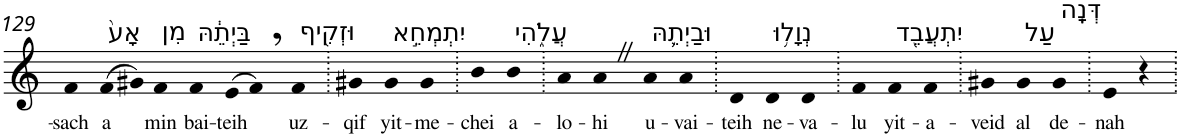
**kern	**text
*part1	*part1
*staff1	*staff1
*I"Piano	*
*I'Pno	*
!!LO:PB:g=z
*clefG2	*
*k[]	*
=129	=129
!	!LO:LY:b
4f	-sach
!LO:TX:a:t=אָע֙	!
!	!LO:LY:b
(>8f	a
8g#X)	.
!LO:TX:a:t=מִן	!
!	!LO:LY:b
4f	min
!LO:TX:a:t=בַּיְתֵ֔הּ	!
!	!LO:LY:b
4f	bai-
!	!LO:LY:b
(>8e	-teih
8f,)	.
!LO:TX:a:t=וּזְקִ֖יף	!
!	!LO:LY:b
4f	uz-
=130.	=130.
!	!LO:LY:b
4g#X	-qif
!LO:TX:a:t=יִתְמְחֵ֣א	!
!	!LO:LY:b
4g#	yit-
!	!LO:LY:b
4g#	-me-
=131.	=131.
!	!LO:LY:b
4b	-chei
!LO:TX:a:t=עֲלֹ֑הִי	!
!	!LO:LY:b
4b	a-
=132.	=132.
!	!LO:LY:b
4a	-lo-
!	!LO:LY:b
4aZ	-hi
!LO:TX:a:t=וּבַיְתֵ֛הּ	!
!	!LO:LY:b
4a	u-
!	!LO:LY:b
4a	-vai-
=133.	=133.
!	!LO:LY:b
4d	-teih
!LO:TX:a:t=נְוָל֥וּ	!
!	!LO:LY:b
4d	ne-
!	!LO:LY:b
4d	-va-
=134.	=134.
!	!LO:LY:b
4f	-lu
!LO:TX:a:t=יִתְעֲבֵ֖ד	!
!	!LO:LY:b
4f	yit-
!	!LO:LY:b
4f	-a-
=135.	=135.
!	!LO:LY:b
4g#X	-veid
!LO:TX:a:t=עַל	!
!	!LO:LY:b
4g#	al
!LO:TX:a:t=דְּנָֽה	!
!	!LO:LY:b
4g#	de-
=136.	=136.
!	!LO:LY:b
4e	-nah
4r	.
=.	=.
*-	*-
